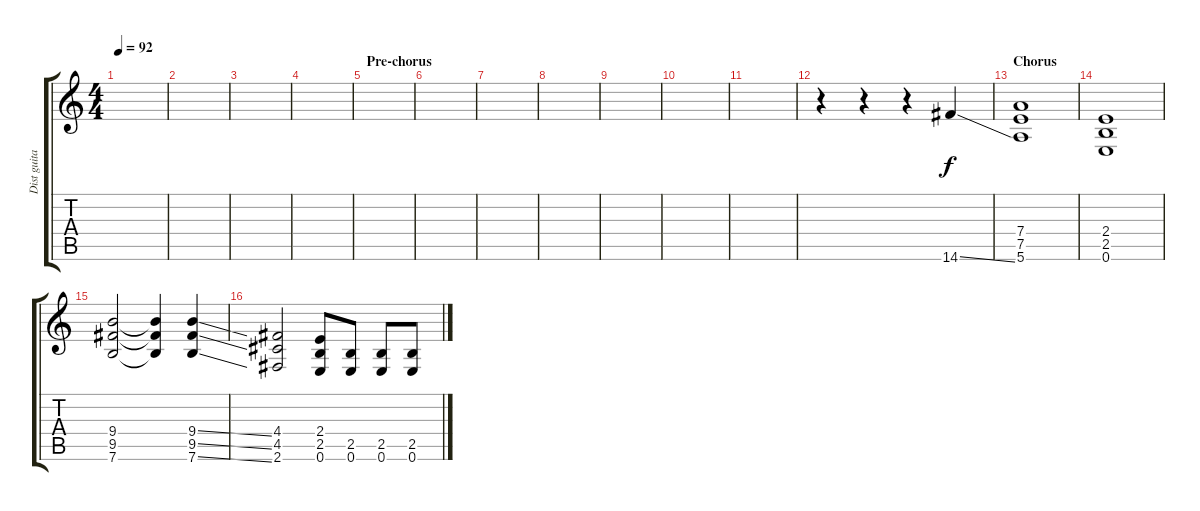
\track ("Dist guitar 1" "Dist guita") {instrument distortionguitar}
\staff {score tabs}
\tuning (E4 B3 G3 D3 A2 E2) {hide}
\ts (4 4)
\tempo 92
\clef g2
\ks c
|
|
|
|
\section ("" "Pre-chorus")
|
|
|
|
|
|
|
r.4 r.4 r.4 14.6{ss}.4 |
\section ("" "Chorus")
(7.4 7.5 5.6).1 |
(2.4 2.5 0.6).1 |
(9.4 9.5 7.6).2 (9.4{t} 9.5{t} 7.6{t}).4 (9.4{ss} 9.5{ss} 7.6{ss}).4 |
(4.4 4.5 2.6).2 (2.4 2.5 0.6).8 (2.5 0.6).8 (2.5 0.6).8 (2.5 0.6).8
